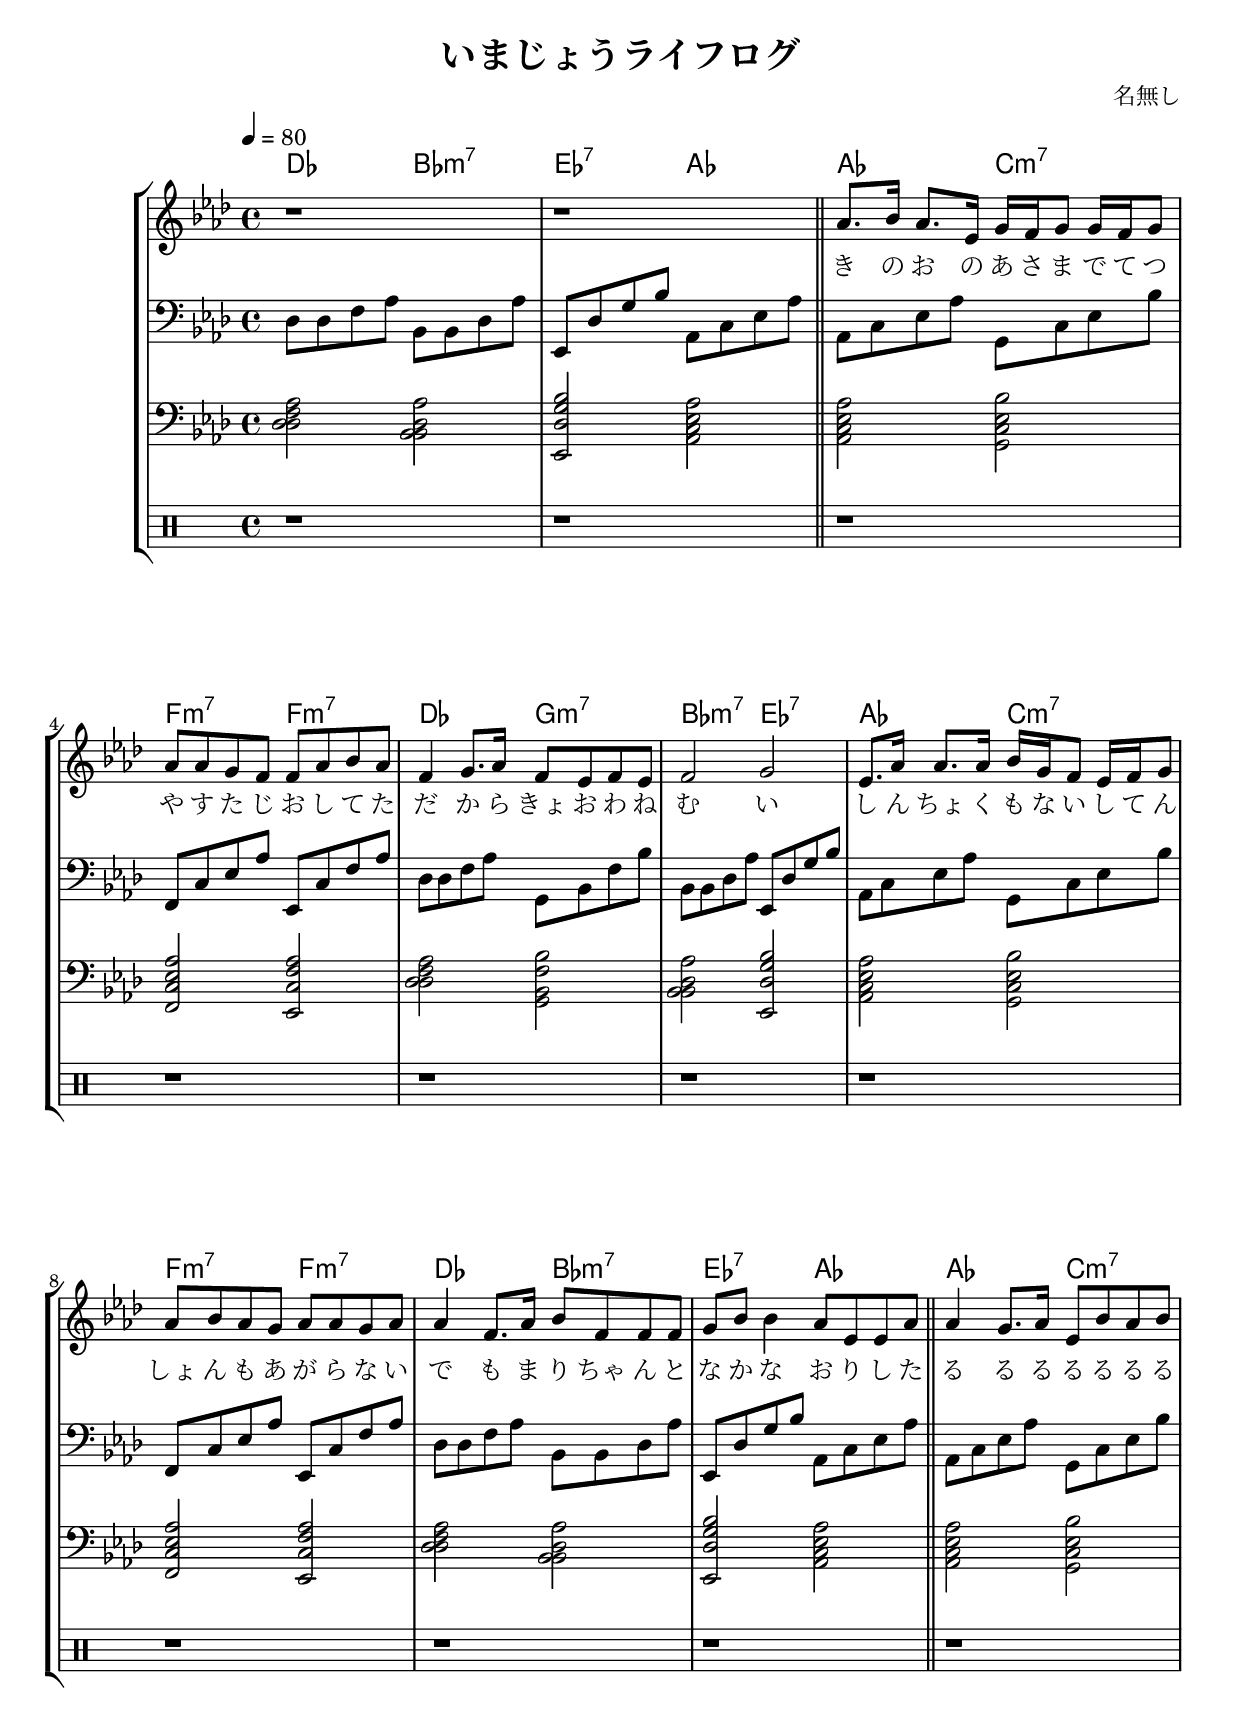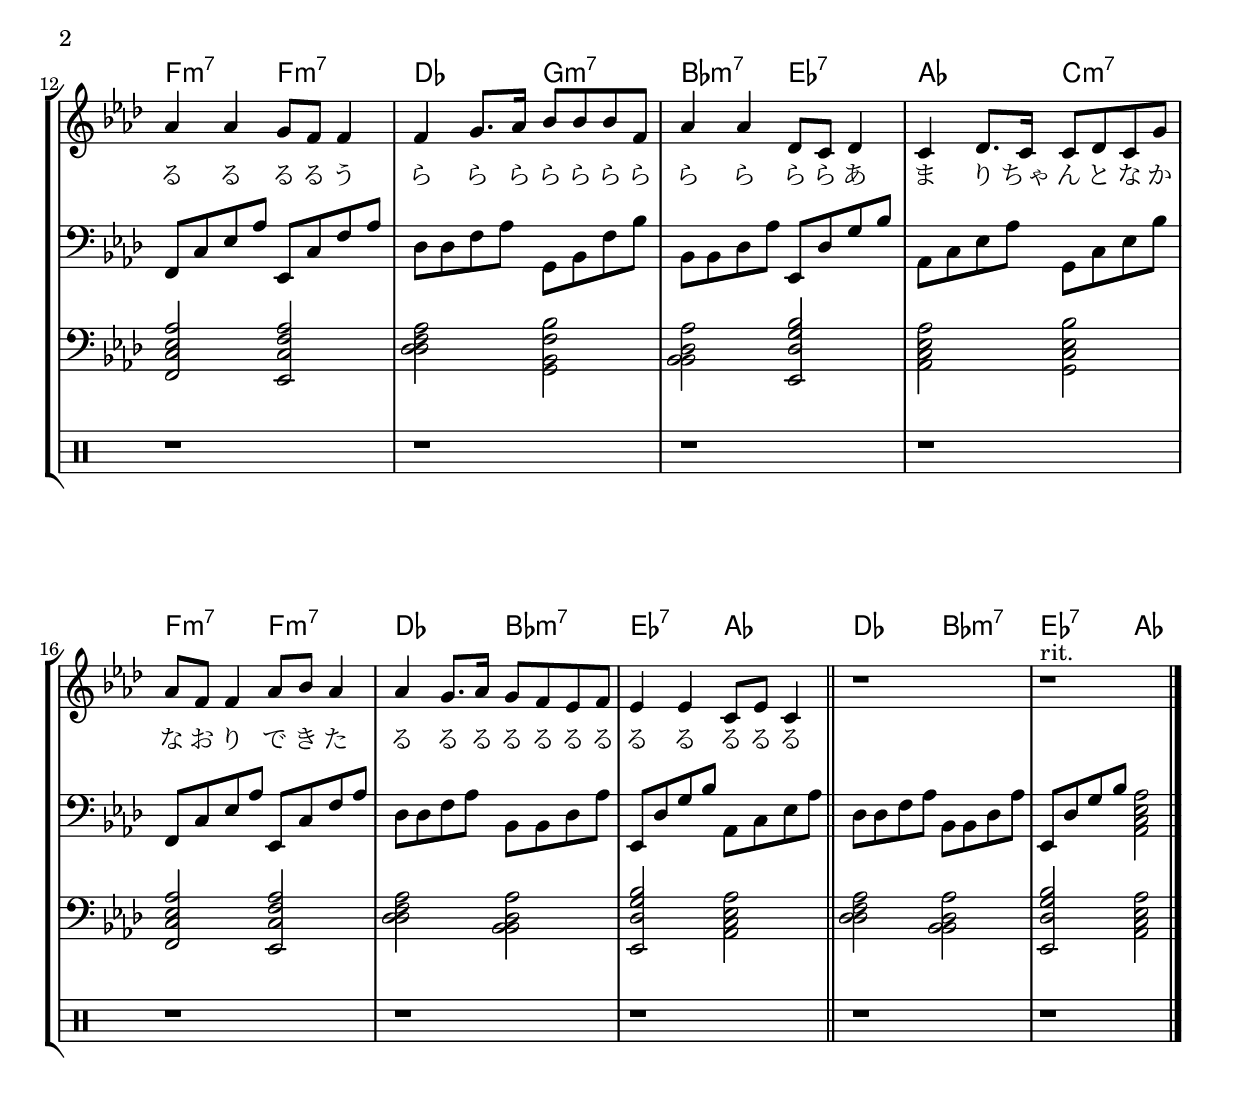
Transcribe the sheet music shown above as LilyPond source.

\version "2.12.1"

\header {
	title = \markup {いまじょうライフログ}
	composer = \markup \center-column {名無し}
}

harmony = \chordmode {
	des2 bes:min7 es:7 as 

	as c:min7 f:min7 f:min7 des g:min7 bes:min7 es:7 as c:min7 f:min7 f:min7 des bes:min7 es:7 as 

	as c:min7 f:min7 f:min7 des g:min7 bes:min7 es:7 as c:min7 f:min7 f:min7 des bes:min7 es:7 as 

	des bes:min7 es:7 as 
}

melody = {
	\key as \major
	\tempo 4 = 80
	r1 | r1   
	\set Staff.midiInstrument = #"mmi0.38"
	 as'8.  bes'16  as'8.  es'16  g'16  f'16  g'8  g'16  f'16  g'8 
	as'8  as'8  g'8  f'8  f'8  as'8  bes'8  as'8 
	f'4  g'8.  as'16  f'8  es'8  f'8  es'8 
	f'2  g'2 
	es'8.  as'16  as'8.  as'16  bes'16  g'16  f'8  es'16  f'16  g'8 
	as'8  bes'8  as'8  g'8  as'8  as'8  g'8  as'8 
	as'4  f'8.  as'16  bes'8  f'8  f'8  f'8 
	g'8  bes'8  bes'4  as'8  es'8  es'8  as'8
	\set Staff.midiInstrument = #"fss0.5"
	 as'4  g'8.  as'16  es'8  bes'8  as'8  bes'8 
	as'4  as'4  g'8  f'8  f'4 
	f'4  g'8.  as'16  bes'8  bes'8  bes'8  f'8 
	as'4  as'4  des'8  c'8  des'4 
	c'4  des'8.  c'16  c'8  des'8  c'8  g'8 
	as'8  f'8  f'4  as'8  bes'8  as'4 
	as'4  g'8.  as'16  g'8  f'8  es'8  f'8 
	es'4  es'4  c'8  es'8  c'4
	r1 | r1^"rit." \bar "|."
}

words = \lyricmode {
	
	き  の  お  の  あ  さ  ま  で  て  つ  や  す  た  じ  お  し  て  た  だ  か  ら  きょ  お  わ  ね  む  い  し  ん  ちょ  く  も  な  い  し  て  ん  しょ  ん  も  あ  が  ら  な  い  で  も  ま  り  ちゃ  ん  と  な  か  な  お  り  し  た  
	る  る  る  る  る  る  る  る  る  る  る  う  ら  ら  ら  ら  ら  ら  ら  ら  ら  ら  ら  あ  ま  り  ちゃ  ん  と  な  か  な  お  り  で  き  た  る  る  る  る  る  る  る  る  る  る  る  る  
	
}

tempochange = {
	\tempo 4 = 80
	r1 | r1 \bar "||"
	\tempo 4 = 80
	r1 | r1 | r1 | r1 | r1 | r1 | r1 | r1 \bar "||"
	\tempo 4 = 80
	r1 | r1 | r1 | r1 | r1 | r1 | r1 | r1 \bar "||"
	\tempo 4 = 80
	r1 | \tempo 4 = 60 r2 \tempo 4 = 53 r2 \bar "|."
}

mainacc = {
	\clef bass
	\set Staff.midiInstrument = #"Acoustic Guitar (steel)"
	\key as \major
	\tempo 4 = 80
	des8 des8 f8 as8
	bes,8 bes,8 des8 as8
	es,8 des8 g8 bes8
	as,8 c8 es8 as8
	\bar "||"

	\set Staff.midiInstrument = #"Acoustic Guitar (steel)"
	as,8 c8 es8 as8
	g,8 c8 es8 bes8
	f,8 c8 es8 as8
	es,8 c8 f8 as8
	des8 des8 f8 as8
	g,8 bes,8 f8 bes8
	bes,8 bes,8 des8 as8
	es,8 des8 g8 bes8
	as,8 c8 es8 as8
	g,8 c8 es8 bes8
	f,8 c8 es8 as8
	es,8 c8 f8 as8
	des8 des8 f8 as8
	bes,8 bes,8 des8 as8
	es,8 des8 g8 bes8
	as,8 c8 es8 as8
	\bar "||"

	\set Staff.midiInstrument = #"Acoustic Guitar (steel)"
	as,8 c8 es8 as8
	g,8 c8 es8 bes8
	f,8 c8 es8 as8
	es,8 c8 f8 as8
	des8 des8 f8 as8
	g,8 bes,8 f8 bes8
	bes,8 bes,8 des8 as8
	es,8 des8 g8 bes8
	as,8 c8 es8 as8
	g,8 c8 es8 bes8
	f,8 c8 es8 as8
	es,8 c8 f8 as8
	des8 des8 f8 as8
	bes,8 bes,8 des8 as8
	es,8 des8 g8 bes8
	as,8 c8 es8 as8
	\bar "||"

	\set Staff.midiInstrument = #"Acoustic Guitar (steel)"
	des8 des8 f8 as8
	bes,8 bes,8 des8 as8
	es,8 des8 g8 bes8
	<as, c es as>2
	\bar "|."
}

subacc = {
	\clef bass
	\set Staff.midiInstrument = #"Electric Guitar (clean)"
	\key as \major
	\tempo 4 = 80
	<des des f as>2
	<bes, bes, des as>2
	<es, des g bes>2
	<as, c es as>2
	\bar "||"

	\set Staff.midiInstrument = #"Electric Guitar (clean)"
	<as, c es as>2
	<g, c es bes>2
	<f, c es as>2
	<es, c f as>2
	<des des f as>2
	<g, bes, f bes>2
	<bes, bes, des as>2
	<es, des g bes>2
	<as, c es as>2
	<g, c es bes>2
	<f, c es as>2
	<es, c f as>2
	<des des f as>2
	<bes, bes, des as>2
	<es, des g bes>2
	<as, c es as>2
	\bar "||"

	\set Staff.midiInstrument = #"Electric Guitar (clean)"
	<as, c es as>2
	<g, c es bes>2
	<f, c es as>2
	<es, c f as>2
	<des des f as>2
	<g, bes, f bes>2
	<bes, bes, des as>2
	<es, des g bes>2
	<as, c es as>2
	<g, c es bes>2
	<f, c es as>2
	<es, c f as>2
	<des des f as>2
	<bes, bes, des as>2
	<es, des g bes>2
	<as, c es as>2
	\bar "||"

	\set Staff.midiInstrument = #"Electric Guitar (clean)"
	<des des f as>2
	<bes, bes, des as>2
	<es, des g bes>2
	<as, c es as>2
	\bar "|."
}

percA = {
	\drummode {
	r1 |r1 \bar "||"
	r1 |r1 |r1 |r1 |r1 |r1 |r1 |r1 \bar "||"
	r1 |r1 |r1 |r1 |r1 |r1 |r1 |r1 \bar "||"
	r1 |r1 \bar "|."
	}
}

percB = {
	\drummode {
	r1 |r1 \bar "||"
	r1 |r1 |r1 |r1 |r1 |r1 |r1 |r1 \bar "||"
	r1 |r1 |r1 |r1 |r1 |r1 |r1 |r1 \bar "||"
	r1 |r1 \bar "|."
	}
}

percC = {
	\drummode {
	r1 |r1 \bar "||"
	r1 |r1 |r1 |r1 |r1 |r1 |r1 |r1 \bar "||"
	r1 |r1 |r1 |r1 |r1 |r1 |r1 |r1 \bar "||"
	r1 |r1 \bar "|."
	}
}

percD = {
	\drummode {
	r1 |r1 \bar "||"
	r1 |r1 |r1 |r1 |r1 |r1 |r1 |r1 \bar "||"
	r1 |r1 |r1 |r1 |r1 |r1 |r1 |r1 \bar "||"
	r1 |r1 \bar "|."
	}
}

percE = {
	\drummode {
	r1 |r1 \bar "||"
	r1 |r1 |r1 |r1 |r1 |r1 |r1 |r1 \bar "||"
	r1 |r1 |r1 |r1 |r1 |r1 |r1 |r1 \bar "||"
	r1 |r1 \bar "|."
	}
}

\score {
	<<
		\new StaffGroup <<
			\new ChordNames {\harmony}
			\new Voice = "melody" {\melody}
			\new Lyrics \lyricsto "melody" \words
			\new Staff = "mainacc" {\mainacc}
			\new Staff = "subacc" {\subacc}
			\new DrumStaff <<
				\new DrumVoice {\percA}
				\new DrumVoice {\percB}
				\new DrumVoice {\percC}
				\new DrumVoice {\percD}
				\new DrumVoice {\percE}
			>>
		>>
	>>
	\layout { }
}
